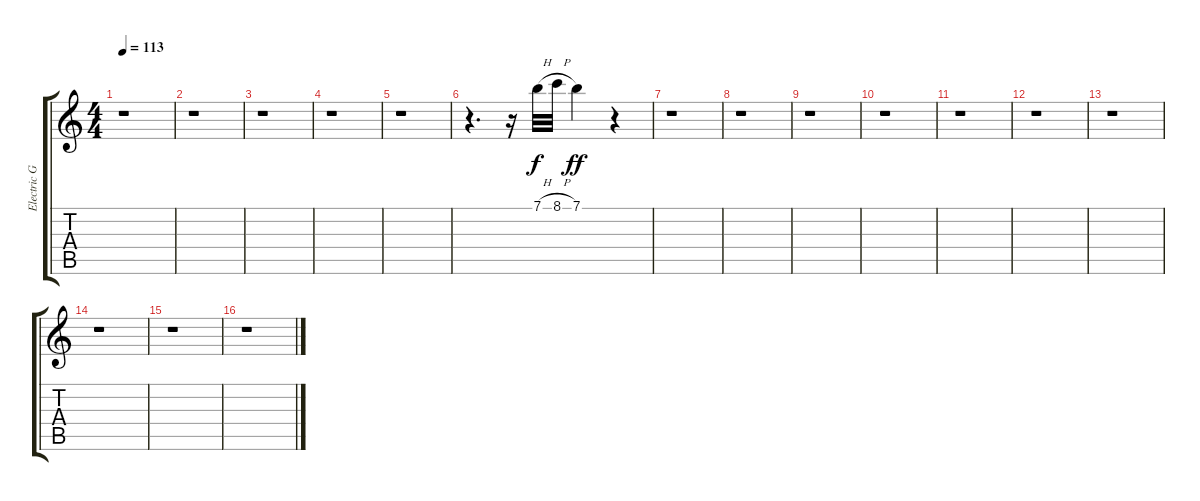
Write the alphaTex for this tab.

\track ("Electric Guitar" "Electric G") {instrument electricguitarmuted}
\staff {score tabs}
\tuning (E4 B3 G3 D3 A2 E2) {hide}
\ts (4 4)
\tempo 113
\clef g2
\ks c
r.1{dy f} |
r.1 |
r.1 |
r.1 |
r.1 |
r.4{d} r.16 7.1{h}.32 8.1{h}.32 7.1.4{dy ff} r.4 |
r.1 |
r.1 |
r.1 |
r.1 |
r.1 |
r.1 |
r.1 |
r.1 |
r.1 |
r.1
